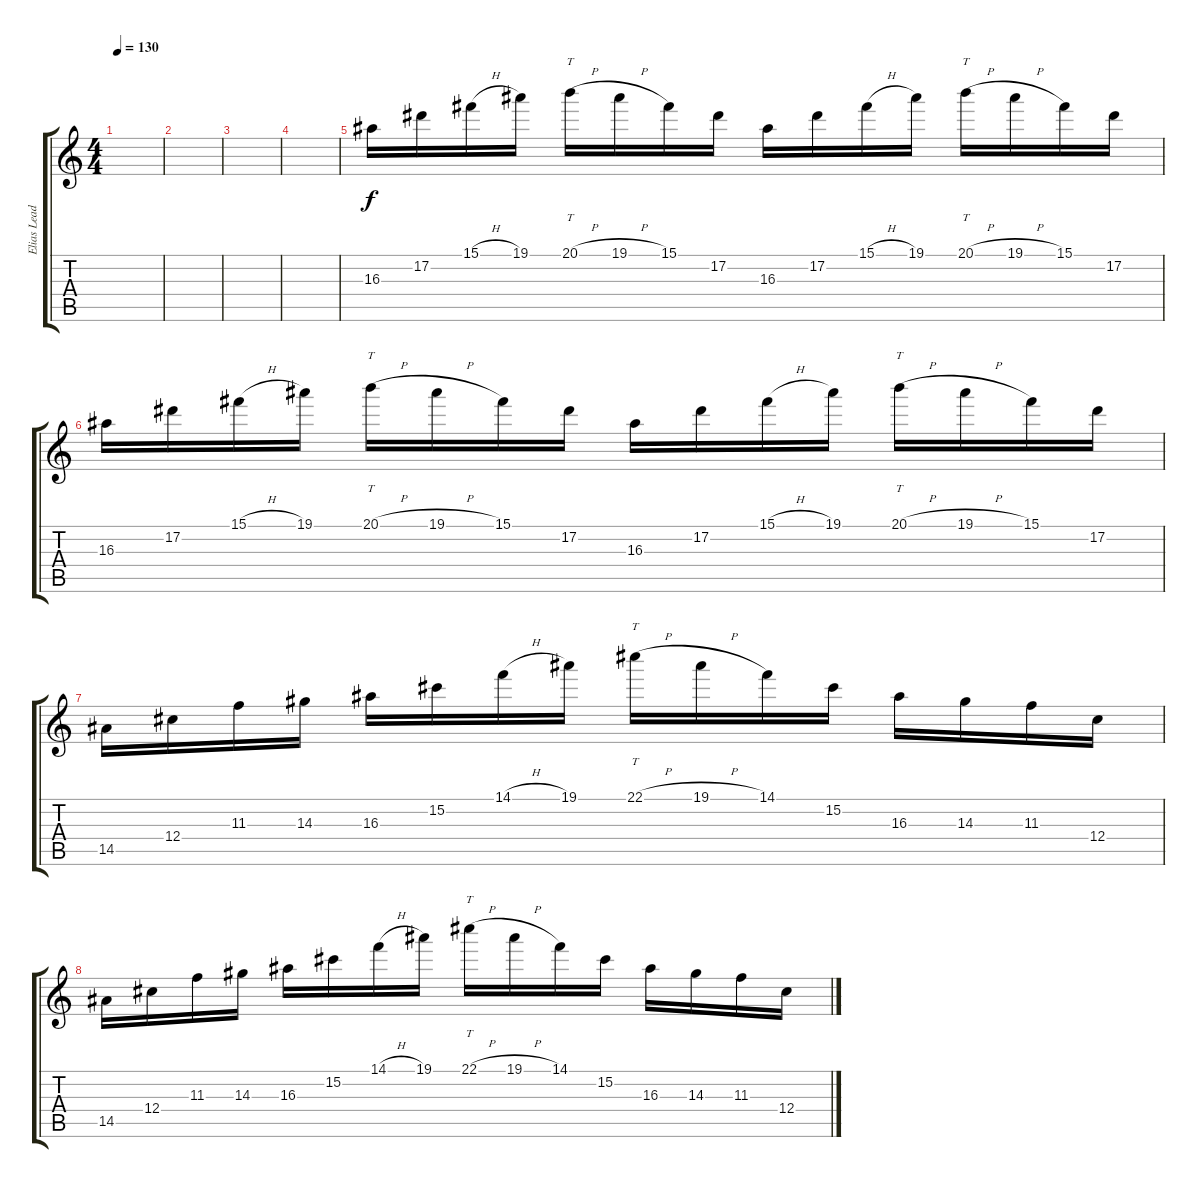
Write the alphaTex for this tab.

\track ("Elias Lead 2" "Elias Lead") {instrument distortionguitar}
\staff {score tabs}
\tuning (Eb4 Bb3 Gb3 Db3 Ab2 Eb2) {hide}
\ts (4 4)
\tempo 130
\clef g2
\ks c
|
|
|
|
16.3.16 17.2.16 15.1{h}.16 19.1.16 20.1{h}.16{tt} 19.1{h}.16 15.1.16 17.2.16 16.3.16 17.2.16 15.1{h}.16 19.1.16 20.1{h}.16{tt} 19.1{h}.16 15.1.16 17.2.16 |
16.3.16 17.2.16 15.1{h}.16 19.1.16 20.1{h}.16{tt} 19.1{h}.16 15.1.16 17.2.16 16.3.16 17.2.16 15.1{h}.16 19.1.16 20.1{h}.16{tt} 19.1{h}.16 15.1.16 17.2.16 |
14.5.16 12.4.16 11.3.16 14.3.16 16.3.16 15.2.16 14.1{h}.16 19.1.16 22.1{h}.16{tt} 19.1{h}.16 14.1.16 15.2.16 16.3.16 14.3.16 11.3.16 12.4.16 |
14.5.16 12.4.16 11.3.16 14.3.16 16.3.16 15.2.16 14.1{h}.16 19.1.16 22.1{h}.16{tt} 19.1{h}.16 14.1.16 15.2.16 16.3.16 14.3.16 11.3.16 12.4.16
